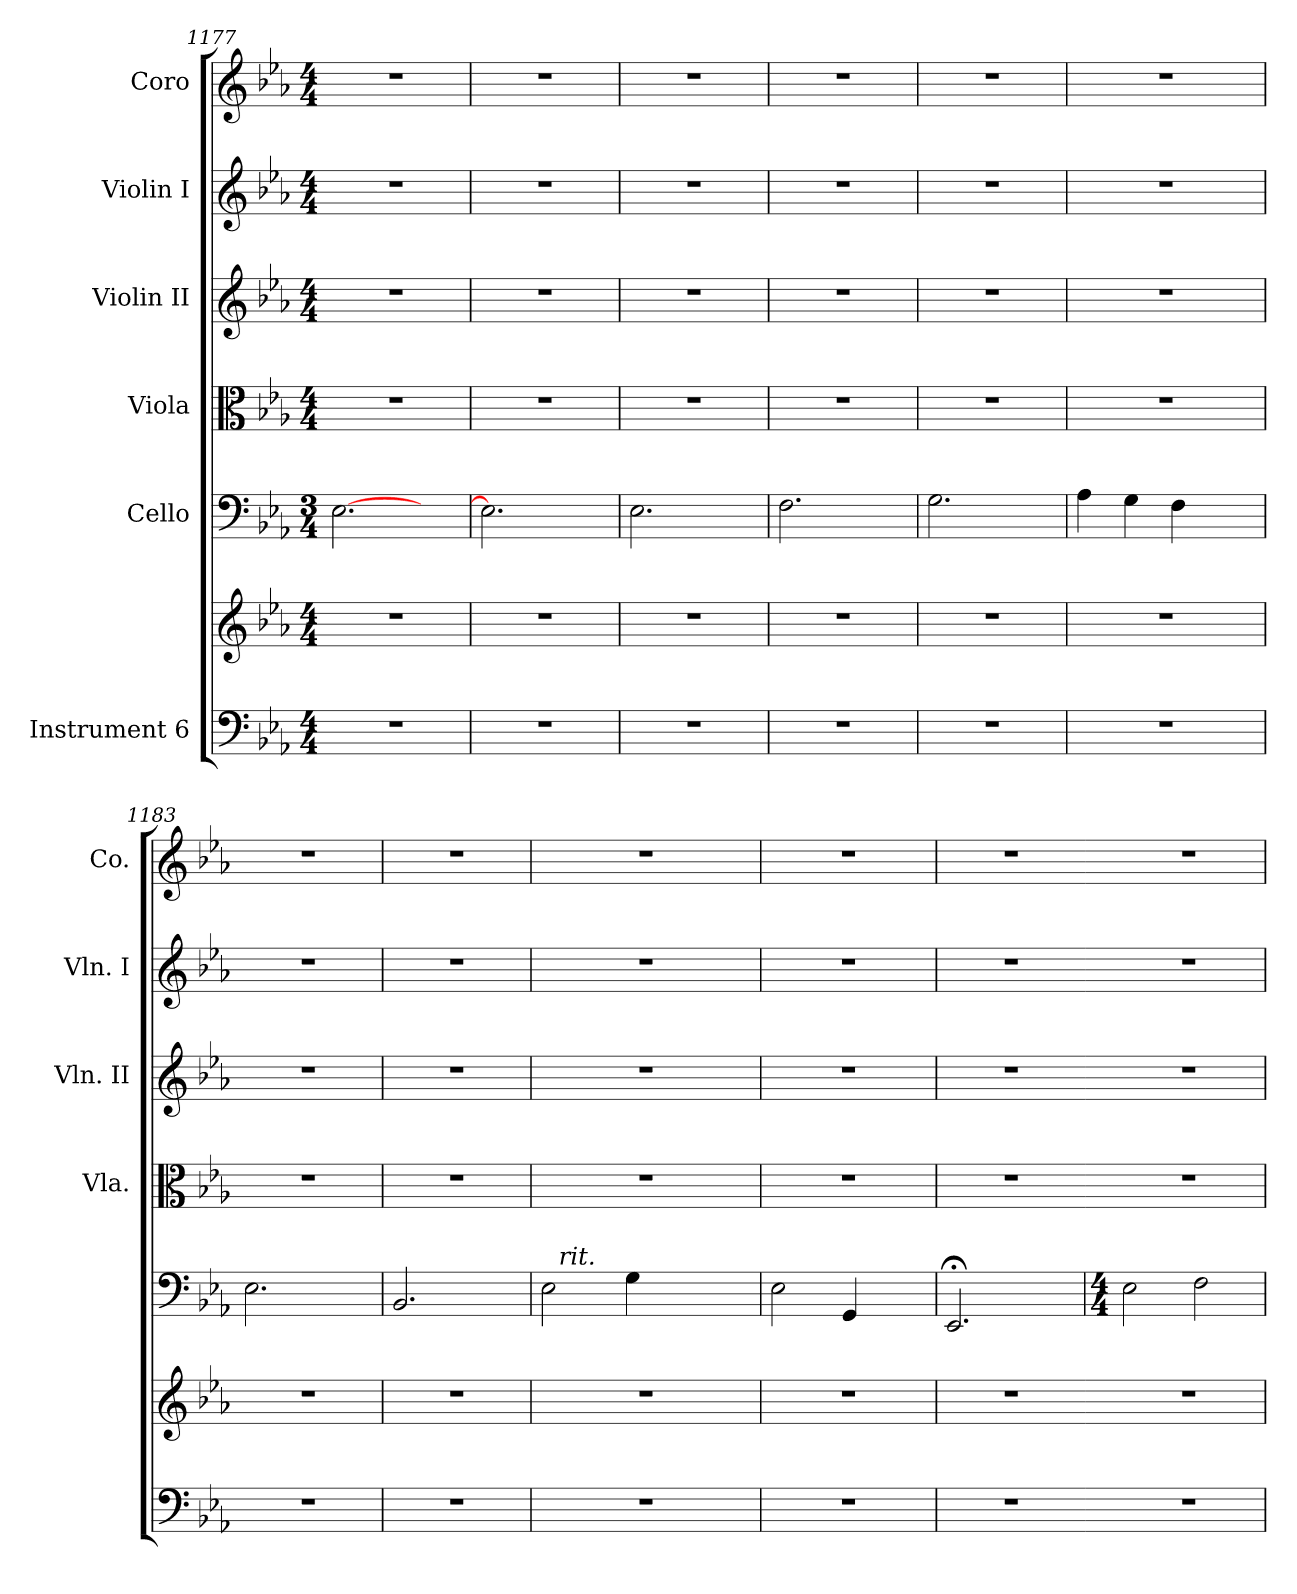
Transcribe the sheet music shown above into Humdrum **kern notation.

**kern	**kern	**kern	**kern	**kern	**kern	**kern
*part6	*part6	*part5	*part4	*part3	*part2	*part1
*staff7	*staff6	*staff5	*staff4	*staff3	*staff2	*staff1
*I"Instrument 6	*	*I"Cello	*I"Viola	*I"Violin II	*I"Violin I	*I"Coro
*	*	*	*I'Vla.	*I'Vln. II	*I'Vln. I	*I'Co.
!!LO:LB:g=z
*clefF4	*clefG2	*clefF4	*clefC3	*clefG2	*clefG2	*clefG2
*k[b-e-a-]	*k[b-e-a-]	*k[b-e-a-]	*k[b-e-a-]	*k[b-e-a-]	*k[b-e-a-]	*k[b-e-a-]
*E-:	*E-:	*E-:	*E-:	*E-:	*E-:	*E-:
*M4/4	*M4/4	*M3/4	*M4/4	*M4/4	*M4/4	*M4/4
=1177	=1177	=1177	=1177	=1177	=1177	=1177
1r	1r	[>2.E-\	1r	1r	1r	1r
.	.	4ryy	.	.	.	.
=1178	=1178	=1178	=1178	=1178	=1178	=1178
1r	1r	2.E-\]	1r	1r	1r	1r
.	.	4ryy	.	.	.	.
=1179	=1179	=1179	=1179	=1179	=1179	=1179
1r	1r	2.E-\	1r	1r	1r	1r
.	.	4ryy	.	.	.	.
=1180	=1180	=1180	=1180	=1180	=1180	=1180
1r	1r	2.F\	1r	1r	1r	1r
.	.	4ryy	.	.	.	.
=1181	=1181	=1181	=1181	=1181	=1181	=1181
1r	1r	2.G\	1r	1r	1r	1r
.	.	4ryy	.	.	.	.
=1182	=1182	=1182	=1182	=1182	=1182	=1182
1r	1r	4A-\	1r	1r	1r	1r
.	.	4G\	.	.	.	.
.	.	4F\	.	.	.	.
.	.	4ryy	.	.	.	.
=1183	=1183	=1183	=1183	=1183	=1183	=1183
1r	1r	2.E-\	1r	1r	1r	1r
.	.	4ryy	.	.	.	.
=1184	=1184	=1184	=1184	=1184	=1184	=1184
1r	1r	2.BB-/	1r	1r	1r	1r
.	.	4ryy	.	.	.	.
=1185	=1185	=1185	=1185	=1185	=1185	=1185
*	*	*^	*	*	*	*
1r	1r	2E-\	32.ryy	1r	1r	1r	1r
!	!	!	!LO:TX:a:i:t=rit.	!	!	!	!
.	.	.	2ryy	.	.	.	.
.	.	4G\	.	.	.	.	.
.	.	.	4ryy	.	.	.	.
.	.	4ryy	.	.	.	.	.
.	.	.	8ryy	.	.	.	.
.	.	.	16ryy	.	.	.	.
.	.	.	64ryy	.	.	.	.
*	*	*v	*v	*	*	*	*
=1186	=1186	=1186	=1186	=1186	=1186	=1186
1r	1r	2E-\	1r	1r	1r	1r
.	.	4GG/	.	.	.	.
.	.	4ryy	.	.	.	.
=1187	=1187	=1187	=1187	=1187	=1187	=1187
1r	1r	2.EE-;</	1r	1r	1r	1r
.	.	4ryy	.	.	.	.
!!LO:PB:g=z
=1188	=1188	=1188!	=1188	=1188	=1188	=1188
*	*	*M4/4	*	*	*	*
1r	1r	2E-\	1r	1r	1r	1r
.	.	2F\	.	.	.	.
=	=	=	=	=	=	=
*-	*-	*-	*-	*-	*-	*-
